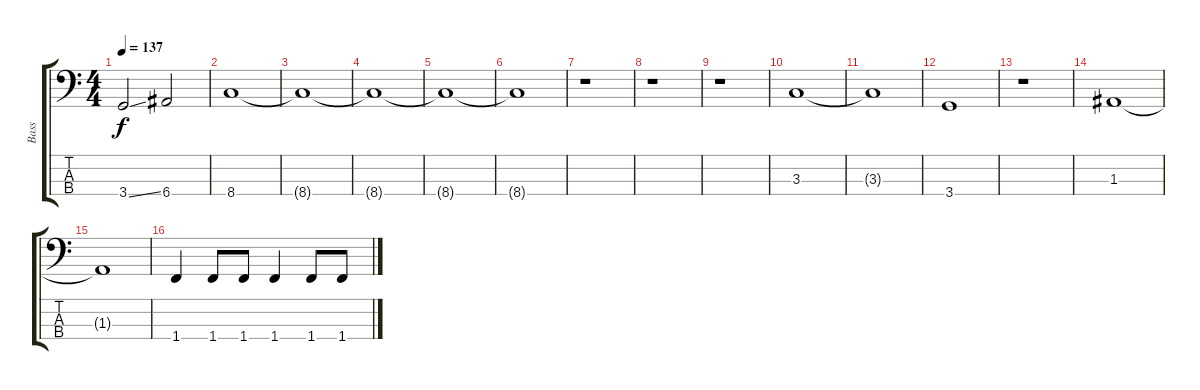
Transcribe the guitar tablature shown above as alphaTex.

\track ("Bass" "Bass") {instrument electricbasspick}
\staff {score tabs}
\tuning (G2 D2 A1 E1) {hide}
\ts (4 4)
\tempo 137
\clef f4
\ks c
3.4{ss}.2{dy f} 6.4.2 |
8.4.1 |
8.4{t}.1 |
8.4{t}.1 |
8.4{t}.1 |
8.4{t}.1 |
r.1 |
r.1 |
r.1 |
3.3.1 |
3.3{t}.1 |
3.4.1 |
r.1 |
1.3.1 |
1.3{t}.1 |
1.4.4 1.4.8 1.4.8 1.4.4 1.4.8 1.4.8
